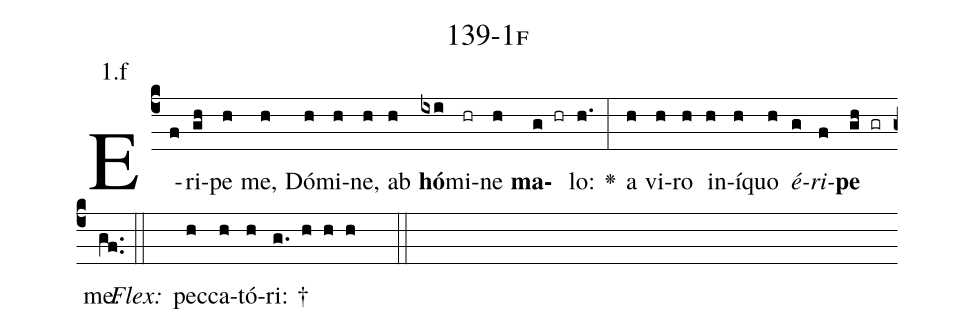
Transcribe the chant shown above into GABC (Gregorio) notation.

name: 139-1f;
annotation: 1.f;
%%
(c4)E(f)ri(gh)pe(h) me,(h) Dó(h)mi(h)ne,(h) ab(h) <b>hó</b>(ixi)mi(hr)ne(h) <b>ma</b>(g hr)lo:(h.) <v>\greheightstar</v>(:) a(h) vi(h)ro(h) in(h)í(h)quo(h) <i>é</i>(g)<i>ri</i>(f)<b>pe</b>(gh gr) me.(gf..) (::)
<i>Flex:</i>()  pec(h)ca(h)tó(h)ri: †(g. h h h  ::)

%E(h) u(h) o(g) u(f) a(gh) e.(gf..) (::)
